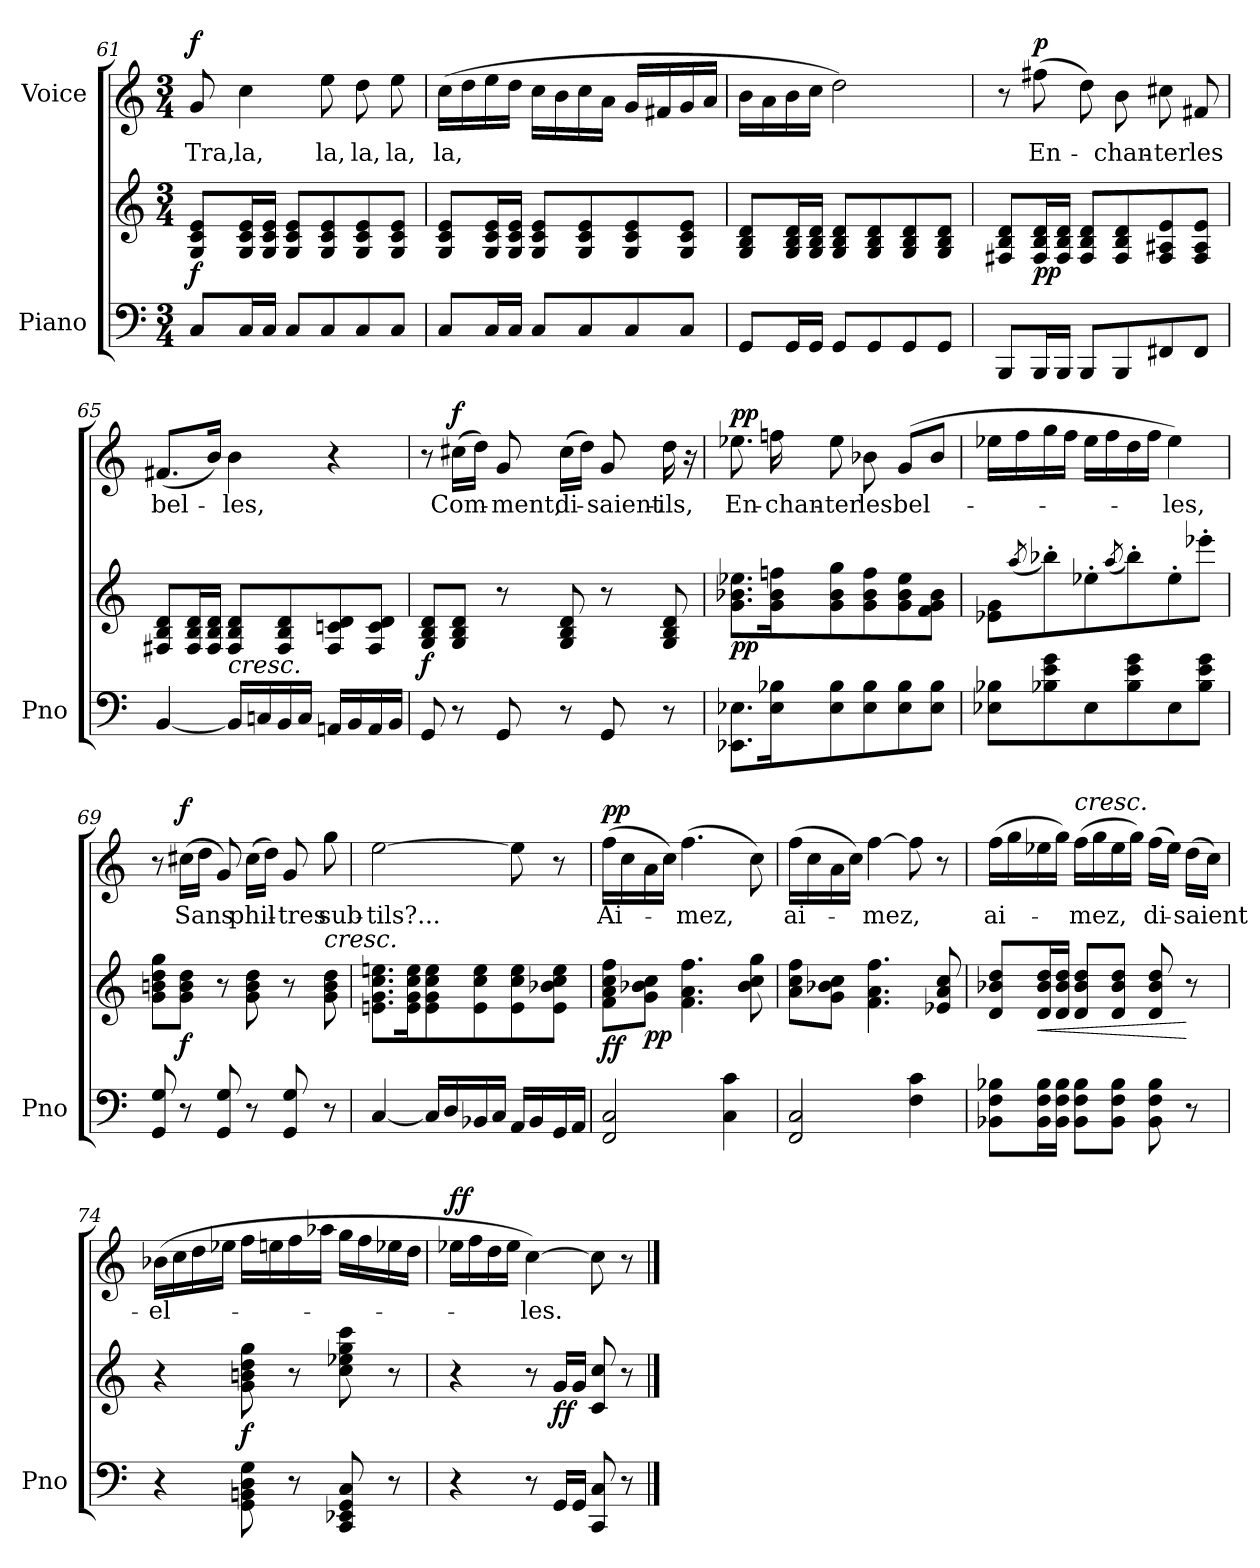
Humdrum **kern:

**kern	**kern	**dynam	**kern	**text	**dynam
*part2	*part2	*part2	*part1	*part1	*part1
*staff3	*staff2	*staff2/3	*staff1	*staff1	*staff1
*I"Piano	*	*	*I"Voice	*	*
*I'Pno	*	*	*	*	*
!!LO:LB:g=z
*clefF4	*clefG2	*	*clefG2	*	*
*k[]	*k[]	*	*k[]	*	*
*M3/4	*M3/4	*	*M3/4	*	*
=61	=61	=61	=61	=61	=61
!	!	!LO:DY:a=2	!	!LO:LY:b	!LO:DY:a
8C/L	8G/ 8c/ 8e/L	f	8g/	Tra,	f
!	!	!	!	!LO:LY:b	!
16C/L	16G/ 16c/ 16e/L	.	4cc\	la,	.
16C/JJ	16G/ 16c/ 16e/JJ	.	.	.	.
8C/L	8G/ 8c/ 8e/L	.	.	.	.
!	!	!	!	!LO:LY:b	!
8C/	8G/ 8c/ 8e/	.	8ee\	la,	.
!	!	!	!	!LO:LY:b	!
8C/	8G/ 8c/ 8e/	.	8dd\	la,	.
!	!	!	!	!LO:LY:b	!
8C/J	8G/ 8c/ 8e/J	.	8ee\	la,	.
=62	=62	=62	=62	=62	=62
!	!	!	!	!LO:LY:b	!
8C/L	8G/ 8c/ 8e/L	.	(>16cc\LL	la,	.
.	.	.	16dd\	.	.
16C/L	16G/ 16c/ 16e/L	.	16ee\	.	.
16C/JJ	16G/ 16c/ 16e/JJ	.	16dd\JJ	.	.
8C/L	8G/ 8c/ 8e/L	.	16cc\LL	.	.
.	.	.	16b\	.	.
8C/	8G/ 8c/ 8e/	.	16cc\	.	.
.	.	.	16a\JJ	.	.
8C/	8G/ 8c/ 8e/	.	16g/LL	.	.
.	.	.	16f#X/	.	.
8C/J	8G/ 8c/ 8e/J	.	16g/	.	.
.	.	.	16a/JJ	.	.
=63	=63	=63	=63	=63	=63
8GG/L	8G/ 8B/ 8d/L	.	16b\LL	.	.
.	.	.	16a\	.	.
16GG/L	16G/ 16B/ 16d/L	.	16b\	.	.
16GG/JJ	16G/ 16B/ 16d/JJ	.	16cc\JJ	.	.
8GG/L	8G/ 8B/ 8d/L	.	2dd\)	.	.
8GG/	8G/ 8B/ 8d/	.	.	.	.
8GG/	8G/ 8B/ 8d/	.	.	.	.
8GG/J	8G/ 8B/ 8d/J	.	.	.	.
!!LO:PB:g=z
=64	=64	=64	=64	=64	=64
8BBB/L	8F#X/ 8B/ 8d/L	.	8r	.	.
!	!	!LO:DY:b	!	!LO:LY:b	!LO:DY:a
16BBB/L	16F#/ 16B/ 16d/L	pp	(>8ff#X\	En-	p
16BBB/JJ	16F#/ 16B/ 16d/JJ	.	.	.	.
8BBB/L	8F#/ 8B/ 8d/L	.	8dd\)	.	.
!	!	!	!	!LO:LY:b	!
8BBB/	8F#/ 8B/ 8d/	.	8b\	-chan-	.
!	!	!	!	!LO:LY:b	!
8FF#X/	8F#/ 8A#X/ 8e/	.	8cc#X\	-ter	.
!	!	!	!	!LO:LY:b	!
8FF#/J	8F#/ 8A#/ 8e/J	.	8f#X/	les	.
=65	=65	=65	=65	=65	=65
!	!	!	!	!LO:LY:b	!
[4BB/	8F#X/ 8B/ 8d/L	.	(<8.f#X/L	bel-	.
.	16F#/ 16B/ 16d/L	.	.	.	.
.	16F#/ 16B/ 16d/JJ	.	16b/Jk)	.	.
!	!LO:TX:b:i:t=cresc.	!	!	!	!
!	!	!	!	!LO:LY:b	!
16BB/LL]	8F#/ 8B/ 8d/L	.	4b\	-les,	.
16Cn/	.	.	.	.	.
16BB/	8F#/ 8B/ 8d/	.	.	.	.
16C/JJ	.	.	.	.	.
16AAn/LL	8F#/ 8cn/ 8d/	.	4r	.	.
16BB/	.	.	.	.	.
16AA/	8F#/ 8c/ 8d/J	.	.	.	.
16BB/JJ	.	.	.	.	.
=66	=66	=66	=66	=66	=66
!	!	!LO:DY:b	!	!	!
8GG/	8G/ 8B/ 8d/L	f	8r	.	.
!	!	!	!	!LO:LY:b	!LO:DY:a
8r	8G/ 8B/ 8d/J	.	(>16cc#X\LL	Com-	f
.	.	.	16dd\JJ)	.	.
!	!	!	!	!LO:LY:b	!
8GG/	8r	.	8g/	-ment,	.
!	!	!	!	!LO:LY:b	!
8r	8G/ 8B/ 8d/	.	(>16cc#\LL	di-	.
.	.	.	16dd\JJ)	.	.
!	!	!	!	!LO:LY:b	!
8GG/	8r	.	8g/	-saient-	.
!	!	!	!	!LO:LY:b	!
8r	8G/ 8B/ 8d/	.	16dd\	ils,	.
.	.	.	16r	.	.
!!LO:LB:g=z
=67	=67	=67	=67	=67	=67
!	!	!LO:DY:b	!	!LO:LY:b	!LO:DY:a
8.EE-X\ 8.E-X\L	8.g\ 8.b-X\ 8.ee-X\L	pp	8.ee-X\	En-	pp
!	!	!	!	!LO:LY:b	!
16E-\ 16B-X\K	16g\ 16b-\ 16ffn\K	.	16ffn\	-chan-	.
!	!	!	!	!LO:LY:b	!
8E-\ 8B-\	8g\ 8b-\ 8gg\	.	8ee-\	-ter	.
!	!	!	!	!LO:LY:b	!
8E-\ 8B-\	8g\ 8b-\ 8ff\	.	8b-X\	les	.
!	!	!	!	!LO:LY:b	!
8E-\ 8B-\	8g\ 8b-\ 8ee-\	.	(>8g/L	bel-	.
8E-\ 8B-\J	8f\ 8g\ 8b-\J	.	8b-/J	.	.
=68	=68	=68	=68	=68	=68
8E-X\ 8B-X\L	8e-X\ 8g\L	.	16ee-X\LL	.	.
.	.	.	16ff\	.	.
.	(<8qaa/	.	.	.	.
8B-X\ 8e\ 8g\	8bb-X'\)	.	16gg\	.	.
.	.	.	16ff\JJ	.	.
8E-\	8ee-X'\	.	16ee-\LL	.	.
.	.	.	16ff\	.	.
.	(<8qaa/	.	.	.	.
8B-\ 8e\ 8g\	8bb-'\)	.	16dd\	.	.
.	.	.	16ff\JJ	.	.
!	!	!	!	!LO:LY:b	!
8E-\	8ee-'\	.	4ee-\)	-les,	.
8B-\ 8e\ 8g\J	8eee-X'\J	.	.	.	.
=69	=69	=69	=69	=69	=69
8GG/ 8G/	8g\ 8bn\ 8dd\ 8gg\L	.	8r	.	.
!	!	!LO:DY:a=2	!	!LO:LY:b	!LO:DY:a
8r	8g\ 8b\ 8dd\J	f	(>16cc#X\LL	Sans	f
.	.	.	16dd\JJ	.	.
8GG/ 8G/	8r	.	8g/)	.	.
!	!	!	!	!LO:LY:b	!
8r	8g\ 8b\ 8dd\	.	(>16cc#\LL	phil-	.
.	.	.	16dd\JJ)	.	.
!	!	!	!	!LO:LY:b	!
8GG/ 8G/	8r	.	8g/	-tres	.
!	!LO:TX:a:i:t=cresc.	!	!	!	!
!	!	!	!	!LO:LY:b	!
8r	8g\ 8b\ 8dd\	.	8gg\	sub-	.
!!LO:LB:g=z
=70	=70	=70	=70	=70	=70
!	!	!	!	!LO:LY:b	!
[4C/	8.en\ 8.g\ 8.cc\ 8.een\L	.	[2ee\	-tils?...	.
.	16e\ 16g\ 16cc\ 16ee\K	.	.	.	.
16C/LL]	8e\ 8g\ 8cc\ 8ee\	.	.	.	.
16D/	.	.	.	.	.
16BB-X/	8e\ 8cc\ 8ee\	.	.	.	.
16C/JJ	.	.	.	.	.
16AA/LL	8e\ 8cc\ 8ee\	.	8ee\]	.	.
16BB-/	.	.	.	.	.
16GG/	8e\ 8b-X\ 8cc\ 8ee\J	.	8r	.	.
16AA/JJ	.	.	.	.	.
=71	=71	=71	=71	=71	=71
!	!	!LO:DY:b	!	!LO:LY:b	!LO:DY:a
2FF/ 2C/	8f\ 8a\ 8cc\ 8ff\L	ff	(>16ff\LL	Ai-	pp
.	.	.	16cc\	.	.
!	!	!LO:DY:b	!	!	!
.	8g\ 8b-X\ 8cc\J	pp	16a\	.	.
.	.	.	16cc\JJ)	.	.
!	!	!	!	!LO:LY:b	!
.	4.f\ 4.a\ 4.ff\	.	(>4.ff\	-mez,	.
4C\ 4c\	.	.	.	.	.
.	8b-\ 8cc\ 8gg\	.	8cc\)	.	.
=72	=72	=72	=72	=72	=72
!	!	!	!	!LO:LY:b	!
2FF/ 2C/	8a\ 8cc\ 8ff\L	.	(>16ff\LL	ai-	.
.	.	.	16cc\	.	.
.	8g\ 8b-X\ 8cc\J	.	16a\	.	.
.	.	.	16cc\JJ)	.	.
!	!	!	!	!LO:LY:b	!
.	4.f\ 4.a\ 4.ff\	.	[4ff\	-mez,	.
4F\ 4c\	.	.	8ff\]	.	.
.	8e-X/ 8a/ 8cc/	.	8r	.	.
!!LO:LB:g=z
=73	=73	=73	=73	=73	=73
!	!	!	!	!LO:LY:b	!
8BB-X\ 8F\ 8B-X\L	8d/ 8b-X/ 8dd/L	.	(>16ff\LL	ai-	.
.	.	.	16gg\	.	.
!	!	!LO:HP:b	!	!	!
16BB-\ 16F\ 16B-\L	16d/ 16b-/ 16dd/L	<	16ee-X\	.	.
16BB-\ 16F\ 16B-\JJ	16d/ 16b-/ 16dd/JJ	.	16gg\JJ)	.	.
!	!	!	!LO:TX:a:i:t=cresc.	!	!
!	!	!	!	!LO:LY:b	!
8BB-\ 8F\ 8B-\L	8d/ 8b-/ 8dd/L	.	(>16ff\LL	-mez,	.
.	.	.	16gg\	.	.
8BB-\ 8F\ 8B-\J	8d/ 8b-/ 8dd/J	.	16ee-\	.	.
.	.	.	16gg\JJ)	.	.
!	!	!	!	!LO:LY:b	!
8BB-\ 8F\ 8B-\	8d/ 8b-/ 8dd/	.	(>16ff\LL	di-	.
.	.	.	16ee-\JJ)	.	.
!	!	!	!	!LO:LY:b	!
8r	8r	[	(>16dd\LL	-saient-	.
.	.	.	16cc\JJ)	.	.
=74	=74	=74	=74	=74	=74
!	!	!	!	!LO:LY:b	!
4r	4r	.	(>16b-X\LL	el-	.
.	.	.	16cc\	.	.
.	.	.	16dd\	.	.
.	.	.	16ee-X\JJ	.	.
!	!	!LO:DY:b	!	!	!
8GG\ 8BBn\ 8D\ 8G\	8g\ 8bn\ 8dd\ 8gg\	f	16ff\LL	.	.
.	.	.	16een\	.	.
8r	8r	.	16ff\	.	.
.	.	.	16aa-X\JJ	.	.
8CC/ 8EE-X/ 8GG/ 8C/	8cc\ 8ee-X\ 8gg\ 8ccc\	.	16gg\LL	.	.
.	.	.	16ff\	.	.
8r	8r	.	16ee-X\	.	.
.	.	.	16dd\JJ	.	.
=75	=75	=75	=75	=75	=75
!	!	!	!	!	!LO:DY:a
4r	4r	.	16ee-X\LL	.	ff
.	.	.	16ff\	.	.
.	.	.	16dd\	.	.
.	.	.	16ee-\JJ	.	.
!	!	!	!	!LO:LY:b	!
8r	8r	.	[4cc\)	-les.	.
!	!	!LO:DY:b	!	!	!
16GG/LL	16g/LL	ff	.	.	.
16GG/JJ	16g/JJ	.	.	.	.
8CC/ 8C/	8c/ 8cc/	.	8cc\]	.	.
8r	8r	.	8r	.	.
==	==	==	==	==	==
*-	*-	*-	*-	*-	*-
